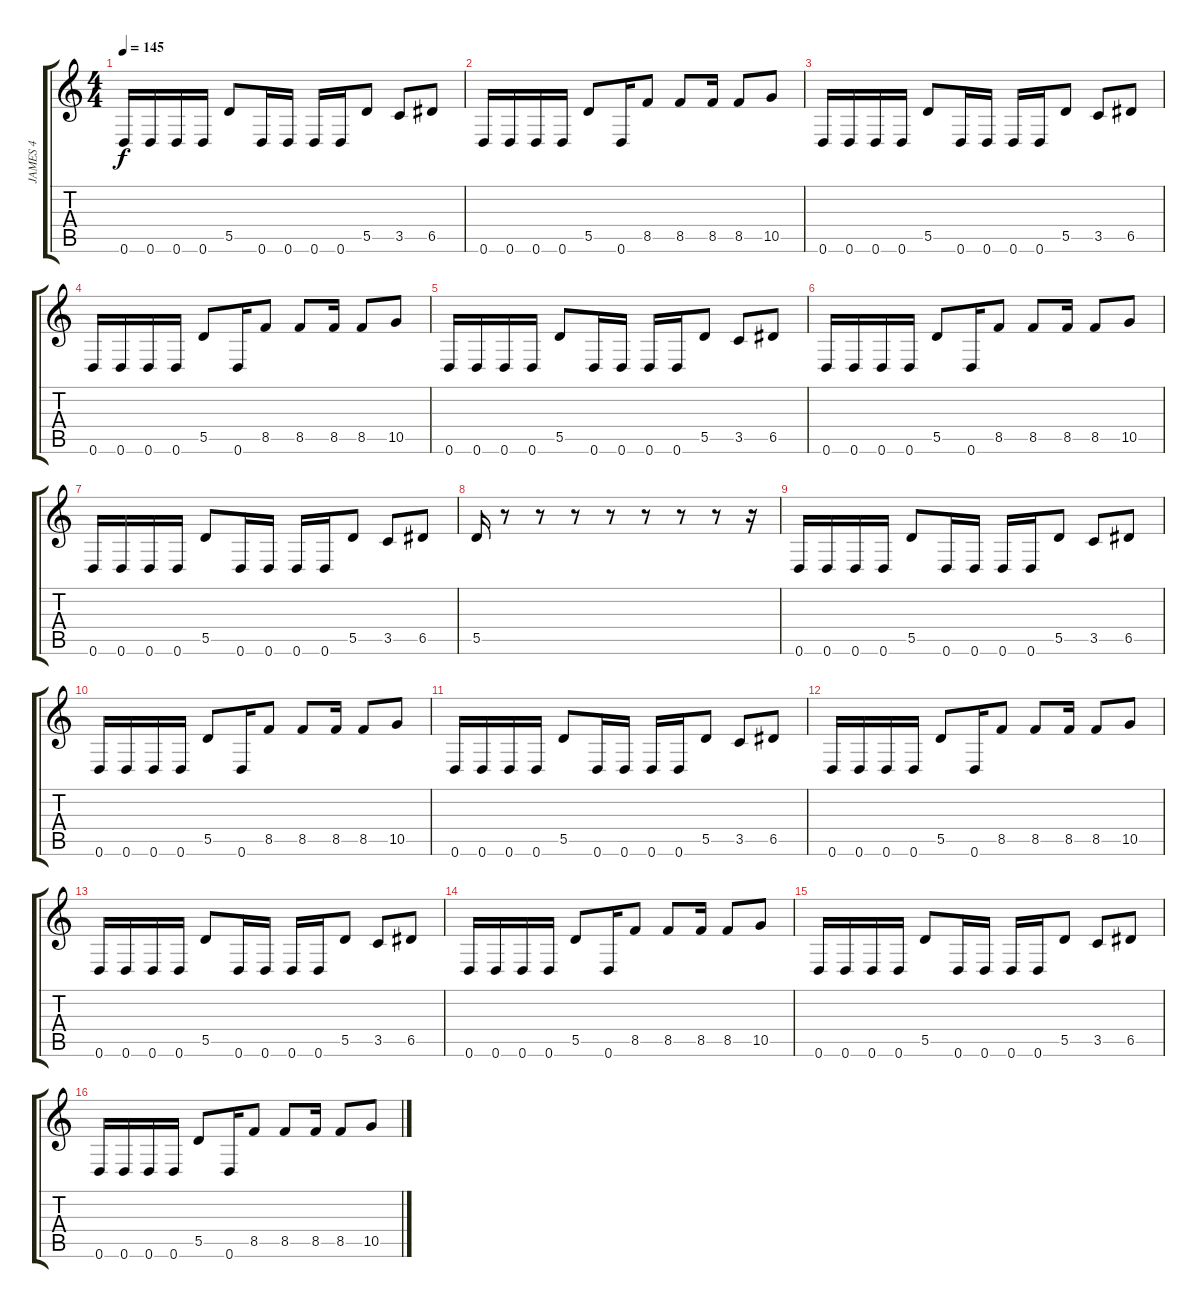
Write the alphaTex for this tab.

\track ("JAMES 4" "JAMES 4") {instrument distortionguitar}
\staff {score tabs}
\tuning (E4 B3 G3 D3 A2 D2) {hide}
\ts (4 4)
\tempo 145
\clef g2
\ks c
0.6.16{dy f instrument distortionguitar} 0.6.16 0.6.16 0.6.16 5.5.8 0.6.16 0.6.16 0.6.16 0.6.16 5.5.8 3.5.8 6.5.8 |
0.6.16 0.6.16 0.6.16 0.6.16 5.5.8 0.6.16 8.5.8 8.5.8 8.5.16 8.5.8 10.5.8 |
0.6.16 0.6.16 0.6.16 0.6.16 5.5.8 0.6.16 0.6.16 0.6.16 0.6.16 5.5.8 3.5.8 6.5.8 |
0.6.16 0.6.16 0.6.16 0.6.16 5.5.8 0.6.16 8.5.8 8.5.8 8.5.16 8.5.8 10.5.8 |
0.6.16 0.6.16 0.6.16 0.6.16 5.5.8 0.6.16 0.6.16 0.6.16 0.6.16 5.5.8 3.5.8 6.5.8 |
0.6.16 0.6.16 0.6.16 0.6.16 5.5.8 0.6.16 8.5.8 8.5.8 8.5.16 8.5.8 10.5.8 |
0.6.16 0.6.16 0.6.16 0.6.16 5.5.8 0.6.16 0.6.16 0.6.16 0.6.16 5.5.8 3.5.8 6.5.8 |
5.5.16 r.8 r.8 r.8 r.8 r.8 r.8 r.8 r.16 |
0.6.16 0.6.16 0.6.16 0.6.16 5.5.8 0.6.16 0.6.16 0.6.16 0.6.16 5.5.8 3.5.8 6.5.8 |
0.6.16 0.6.16 0.6.16 0.6.16 5.5.8 0.6.16 8.5.8 8.5.8 8.5.16 8.5.8 10.5.8 |
0.6.16 0.6.16 0.6.16 0.6.16 5.5.8 0.6.16 0.6.16 0.6.16 0.6.16 5.5.8 3.5.8 6.5.8 |
0.6.16 0.6.16 0.6.16 0.6.16 5.5.8 0.6.16 8.5.8 8.5.8 8.5.16 8.5.8 10.5.8 |
0.6.16 0.6.16 0.6.16 0.6.16 5.5.8 0.6.16 0.6.16 0.6.16 0.6.16 5.5.8 3.5.8 6.5.8 |
0.6.16 0.6.16 0.6.16 0.6.16 5.5.8 0.6.16 8.5.8 8.5.8 8.5.16 8.5.8 10.5.8 |
0.6.16 0.6.16 0.6.16 0.6.16 5.5.8 0.6.16 0.6.16 0.6.16 0.6.16 5.5.8 3.5.8 6.5.8 |
0.6.16 0.6.16 0.6.16 0.6.16 5.5.8 0.6.16 8.5.8 8.5.8 8.5.16 8.5.8 10.5.8
